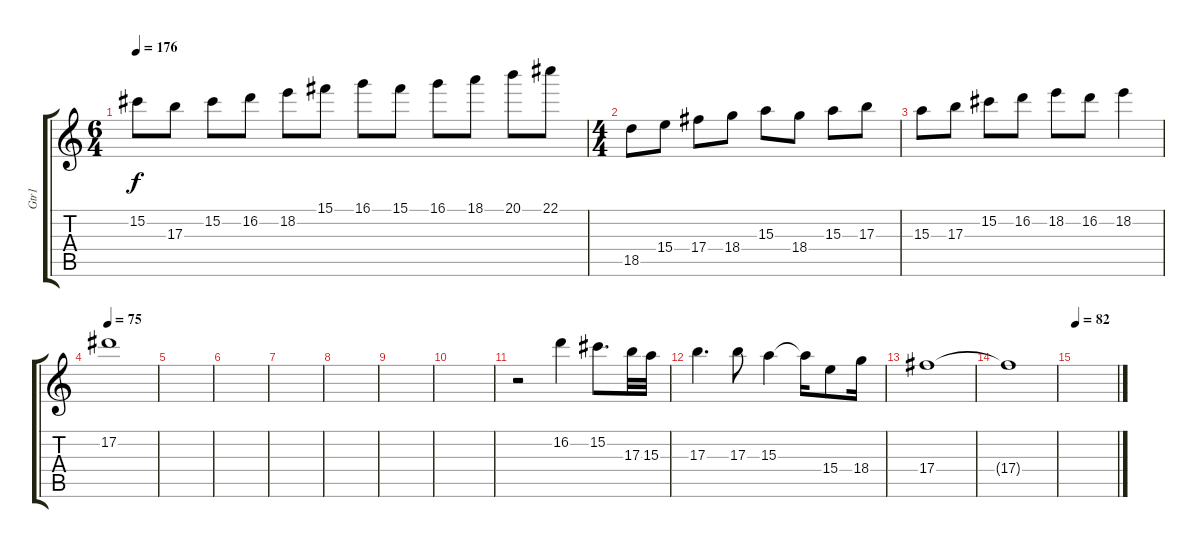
\track ("Gtr1" "Gtr1") {instrument overdrivenguitar}
\staff {score tabs}
\tuning (Eb4 Bb3 Gb3 Db3 Ab2 Eb2) {hide}
\ts (6 4)
\tempo 176
\clef g2
\ks c
15.2.8{dy f} 17.3.8 15.2.8 16.2.8 18.2.8 15.1.8 16.1.8 15.1.8 16.1.8 18.1.8 20.1.8 22.1.8 |
\ts (4 4)
18.5.8 15.4.8 17.4.8 18.4.8 15.3.8 18.4.8 15.3.8 17.3.8 |
15.3.8 17.3.8 15.2.8 16.2.8 18.2.8 16.2.8 18.2.4 |
\tempo 75
17.2.1 |
|
|
|
|
|
|
r.2 16.2.4{volume 16} 15.2.8{d} 17.3.32 15.3.32 |
17.3.4{d} 17.3.8 15.3.4 15.3{t}.16 15.4.8 18.4.16 |
17.4.1 |
17.4{t}.1 |
\tempo 82
